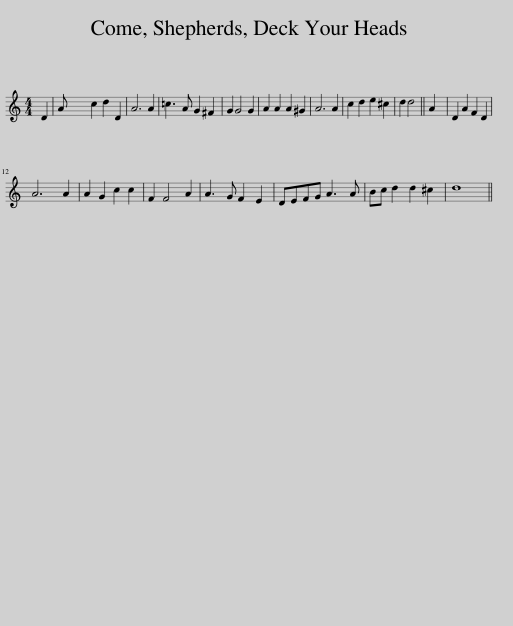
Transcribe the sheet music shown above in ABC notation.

X:1
L:1/8
M:4/4
I:linebreak $
K:C
V:1 treble
V:1
 D2 | A x20 c2 d2 D2 | A6 A2 | =c3 A G2 ^F2 | G2 G4 G2 | %5
 A2 A2 A2 ^G2 | A6 A2 | c2 d2 e2 ^c2 | d2 d4 || A2 | %10
 D2 A2 F2 D2 |$ A6 A2 | A2 G2 c2 c2 | F2 F4 A2 | A3 G F2 E2 | %15
 DEFG A3 A | Bc d2 d2 ^c2 | d8 || %18
